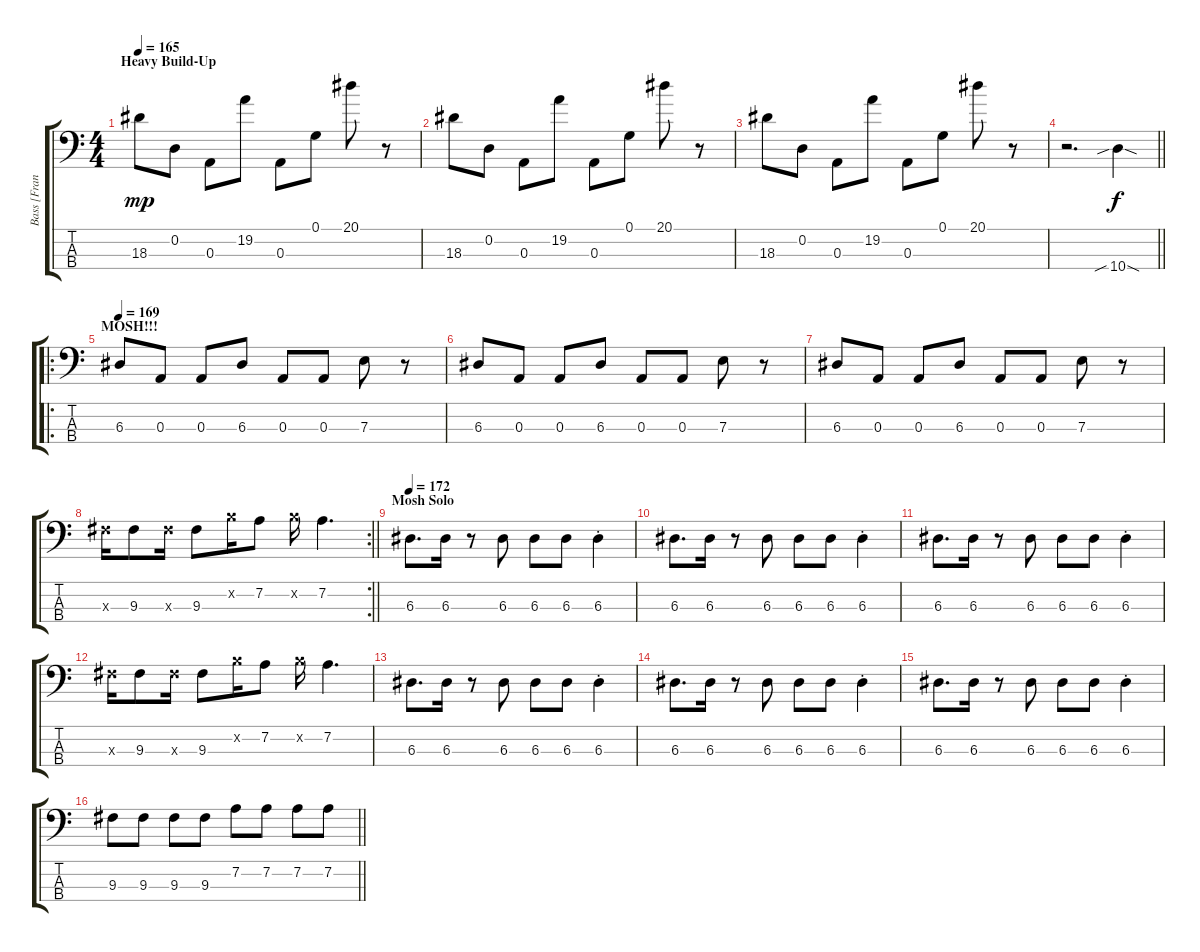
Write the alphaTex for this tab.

\track ("Bass [Frank Black]" "Bass [Fran") {instrument electricbasspick}
\staff {score tabs}
\tuning (G2 D2 A1 E1) {hide}
\ts (4 4)
\section ("" "Heavy Build-Up")
\tempo 165
\clef f4
\ks c
18.3.8{dy mp} 0.2.8 0.3.8 19.2.8 0.3.8 0.1.8 20.1.8 r.8 |
18.3.8 0.2.8 0.3.8 19.2.8 0.3.8 0.1.8 20.1.8 r.8 |
18.3.8 0.2.8 0.3.8 19.2.8 0.3.8 0.1.8 20.1.8 r.8 |
\barLineRight lightlight
r.2{d} 10.4{sib sod}.4{dy f} |
\ro
\section ("" "MOSH!!!")
\tempo 169
6.3.8 0.3.8 0.3.8 6.3.8 0.3.8 0.3.8 7.3.8 r.8 |
6.3.8 0.3.8 0.3.8 6.3.8 0.3.8 0.3.8 7.3.8 r.8 |
6.3.8 0.3.8 0.3.8 6.3.8 0.3.8 0.3.8 7.3.8 r.8 |
\rc 2
\barLineRight lightlight
9.3{x}.16 9.3.8 9.3{x}.16 9.3.8 9.2{x}.16 7.2.8 9.2{x}.16 7.2.4{d} |
\section ("" "Mosh Solo")
\tempo 172
6.3.8{d} 6.3.16 r.8 6.3.8 6.3.8 6.3.8 6.3{st}.4 |
6.3.8{d} 6.3.16 r.8 6.3.8 6.3.8 6.3.8 6.3{st}.4 |
6.3.8{d} 6.3.16 r.8 6.3.8 6.3.8 6.3.8 6.3{st}.4 |
9.3{x}.16 9.3.8 9.3{x}.16 9.3.8 9.2{x}.16 7.2.8 9.2{x}.16 7.2.4{d} |
6.3.8{d} 6.3.16 r.8 6.3.8 6.3.8 6.3.8 6.3{st}.4 |
6.3.8{d} 6.3.16 r.8 6.3.8 6.3.8 6.3.8 6.3{st}.4 |
6.3.8{d} 6.3.16 r.8 6.3.8 6.3.8 6.3.8 6.3{st}.4 |
\barLineRight lightlight
9.3.8 9.3.8 9.3.8 9.3.8 7.2.8 7.2.8 7.2.8 7.2.8
